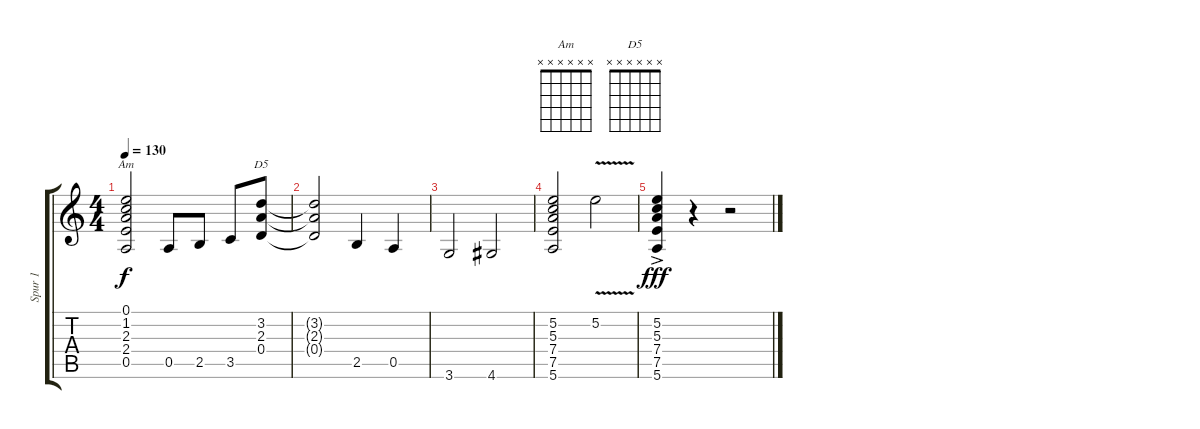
\track ("Spur 1" "Spur 1") {instrument distortionguitar}
\staff {score tabs}
\tuning (E4 B3 G3 D3 A2 E2) {hide}
\chord ("Am" x x x x x x)
\chord ("D5" x x x x x x)
\ts (4 4)
\tempo 130
\clef g2
\ks c
(0.1 1.2 2.3 2.4 0.5).2{ch "Am" dy f} 0.5.8 2.5.8 3.5.8 (3.2 2.3 0.4).8{ch "D5"} |
(3.2{t} 2.3{t} 0.4{t}).2 2.5.4 0.5.4 |
3.6.2 4.6.2 |
(5.2 5.3 7.4 7.5 5.6).2 5.2{v}.2 |
(5.2{ac} 5.3{ac} 7.4{ac} 7.5{ac} 5.6{ac}).4{dy fff} r.4 r.2
